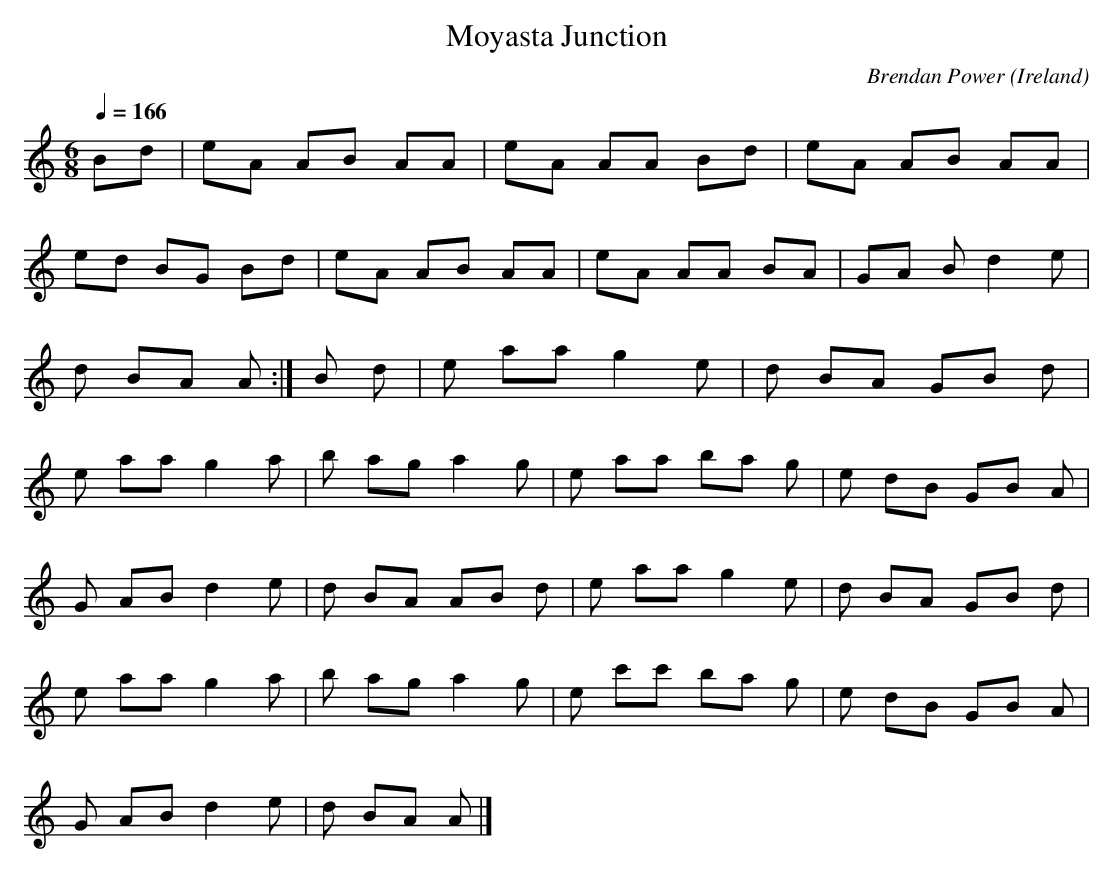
X:1
T:Moyasta Junction
C:Brendan Power
O:Ireland
M:6/8
L:1/8
Q:1/4=166
K:C
V:1
Bd |eA AB AA |eA AA Bd |eA AB AA |
ed BG Bd  |eA AB AA |eA AA BA |GA Bd2 e|
d BA A :|B d|e aa g2 e|d BA GB d|
e aa g2 a|b ag a2 g |e aa ba g|e dB GB A|
G AB d2 e|d BA AB d |e aa g2 e|d BA GB d|
e aa g2 a|b ag a2 g |e c'c' ba g|e dB GB A|
G AB d2 e|d BA A|]
